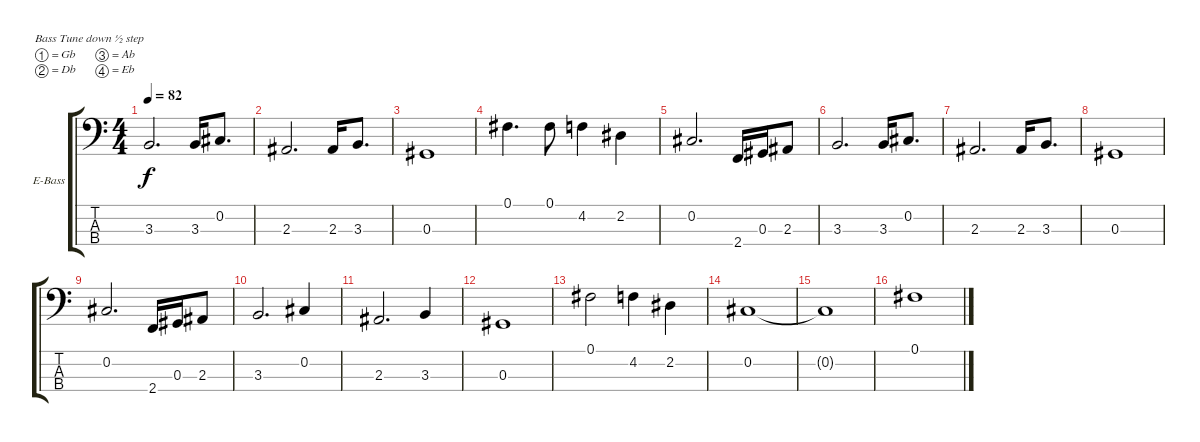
\bracketExtendMode groupsimilarinstruments
\firstSystemTrackNameOrientation horizontal
\otherSystemsTrackNameOrientation horizontal
\track ("Duff McKagan - Bass Guitar" "E-Bass") {instrument electricbasspick}
\staff {score tabs}
\tuning (Gb2 Db2 Ab1 Eb1)
\ts (4 4)
\tempo 82
\clef f4
\ks aminor
3.3.2{d dy f} 3.3.16 0.2.8{d} |
2.3.2{d} 2.3.16 3.3.8{d} |
0.3.1 |
0.1.4{d} 0.1.8 4.2.4 2.2.4 |
0.2.2{d} 2.4.16 0.3.16 2.3.8 |
3.3.2{d} 3.3.16 0.2.8{d} |
2.3.2{d} 2.3.16 3.3.8{d} |
0.3.1 |
0.2.2{d} 2.4.16 0.3.16 2.3.8 |
3.3.2{d} 0.2.4 |
2.3.2{d} 3.3.4 |
0.3.1 |
0.1.2 4.2.4 2.2.4 |
0.2.1 |
0.2{t}.1 |
0.1.1
